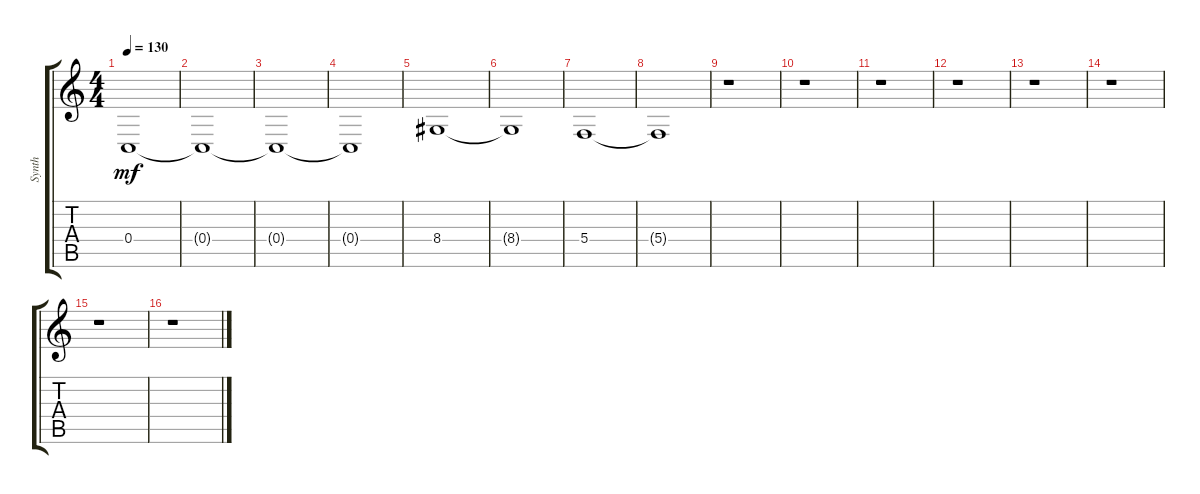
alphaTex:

\track ("Synth" "Synth") {instrument electricpiano1}
\staff {score tabs}
\tuning (D4 A3 F3 C3 G2 C2) {hide}
\ts (4 4)
\tempo 130
\clef g2
\ks c
0.4.1{dy mf} |
0.4{t}.1 |
0.4{t}.1 |
0.4{t}.1 |
8.4.1 |
8.4{t}.1 |
5.4.1 |
5.4{t}.1 |
r.1 |
r.1 |
r.1 |
r.1 |
r.1 |
r.1 |
r.1 |
r.1
